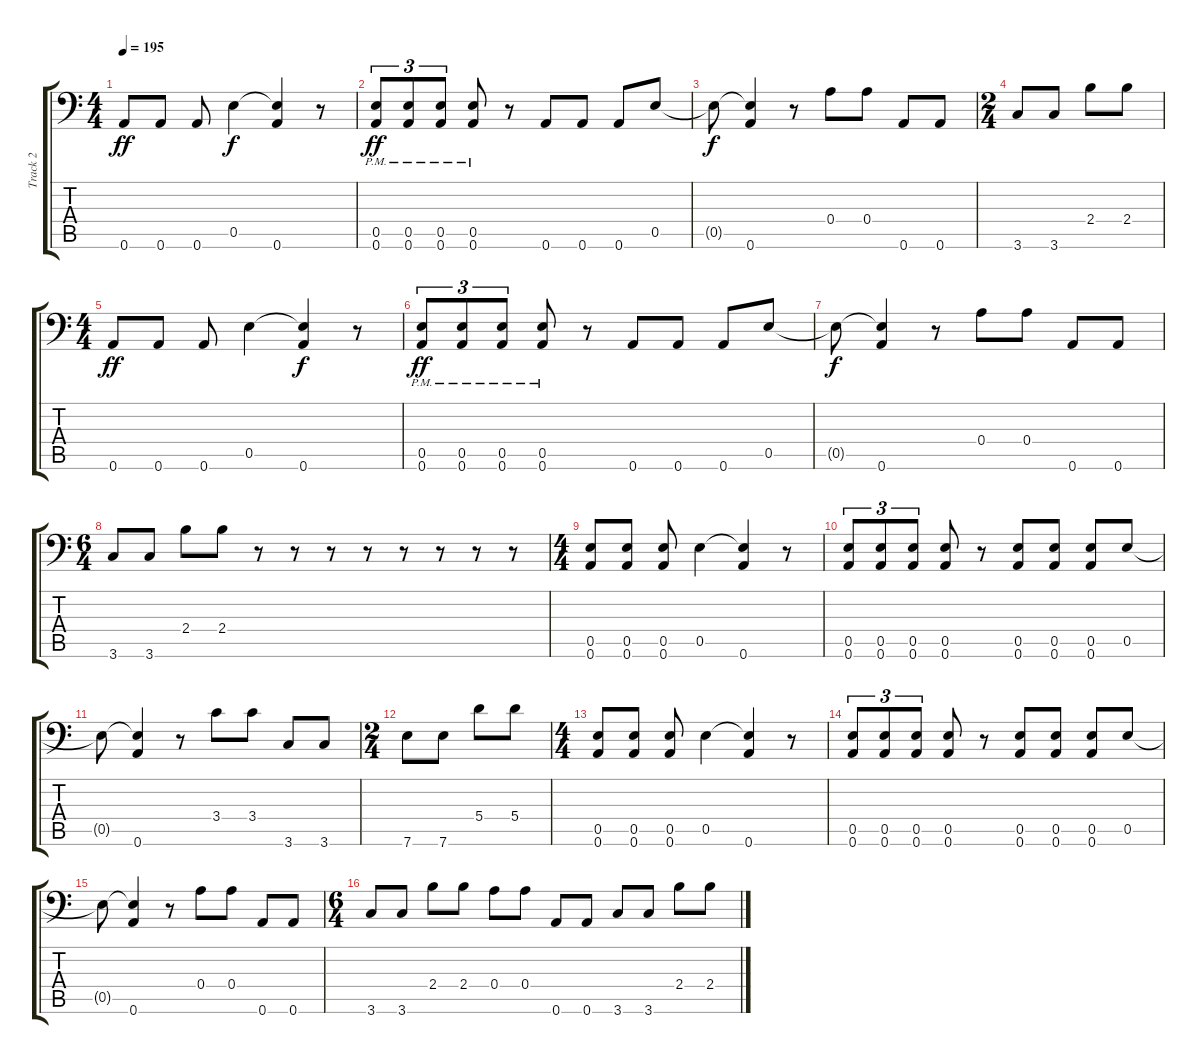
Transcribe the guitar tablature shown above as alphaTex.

\track ("Track 2" "Track 2") {instrument overdrivenguitar}
\staff {score tabs}
\tuning (B3 Gb3 D3 A2 E2 A1) {hide}
\ts (4 4)
\tempo 195
\clef f4
\ks c
0.6.8{dy ff} 0.6.8 0.6.8 0.5.4{dy f} (0.5{t} 0.6).4 r.8 |
(0.5{pm} 0.6{pm}).8{tu (3 2) dy ff} (0.5{pm} 0.6{pm}).8{tu (3 2)} (0.5{pm} 0.6{pm}).8{tu (3 2)} (0.5{pm} 0.6{pm}).8 r.8 0.6.8 0.6.8 0.6.8 0.5.8 |
0.5{t}.8{dy f} (0.5{t} 0.6).4 r.8 0.4.8 0.4.8 0.6.8 0.6.8 |
\ts (2 4)
3.6.8 3.6.8 2.4.8 2.4.8 |
\ts (4 4)
0.6.8{dy ff} 0.6.8 0.6.8 0.5.4 (0.5{t} 0.6).4{dy f} r.8 |
(0.5{pm} 0.6{pm}).8{tu (3 2) dy ff} (0.5{pm} 0.6{pm}).8{tu (3 2)} (0.5{pm} 0.6{pm}).8{tu (3 2)} (0.5{pm} 0.6{pm}).8 r.8 0.6.8 0.6.8 0.6.8 0.5.8 |
0.5{t}.8{dy f} (0.5{t} 0.6).4 r.8 0.4.8 0.4.8 0.6.8 0.6.8 |
\ts (6 4)
3.6.8 3.6.8 2.4.8 2.4.8 r.8 r.8 r.8 r.8 r.8 r.8 r.8 r.8 |
\ts (4 4)
(0.5 0.6).8 (0.5 0.6).8 (0.5 0.6).8 0.5.4 (0.5{t} 0.6).4 r.8 |
(0.5 0.6).8{tu (3 2)} (0.5 0.6).8{tu (3 2)} (0.5 0.6).8{tu (3 2)} (0.5 0.6).8 r.8 (0.5 0.6).8 (0.5 0.6).8 (0.5 0.6).8 0.5.8 |
0.5{t}.8 (0.5{t} 0.6).4 r.8 3.4.8 3.4.8 3.6.8 3.6.8 |
\ts (2 4)
7.6.8 7.6.8 5.4.8 5.4.8 |
\ts (4 4)
(0.5 0.6).8 (0.5 0.6).8 (0.5 0.6).8 0.5.4 (0.5{t} 0.6).4 r.8 |
(0.5 0.6).8{tu (3 2)} (0.5 0.6).8{tu (3 2)} (0.5 0.6).8{tu (3 2)} (0.5 0.6).8 r.8 (0.5 0.6).8 (0.5 0.6).8 (0.5 0.6).8 0.5.8 |
0.5{t}.8 (0.5{t} 0.6).4 r.8 0.4.8 0.4.8 0.6.8 0.6.8 |
\ts (6 4)
3.6.8 3.6.8 2.4.8 2.4.8 0.4.8 0.4.8 0.6.8 0.6.8 3.6.8 3.6.8 2.4.8 2.4.8
